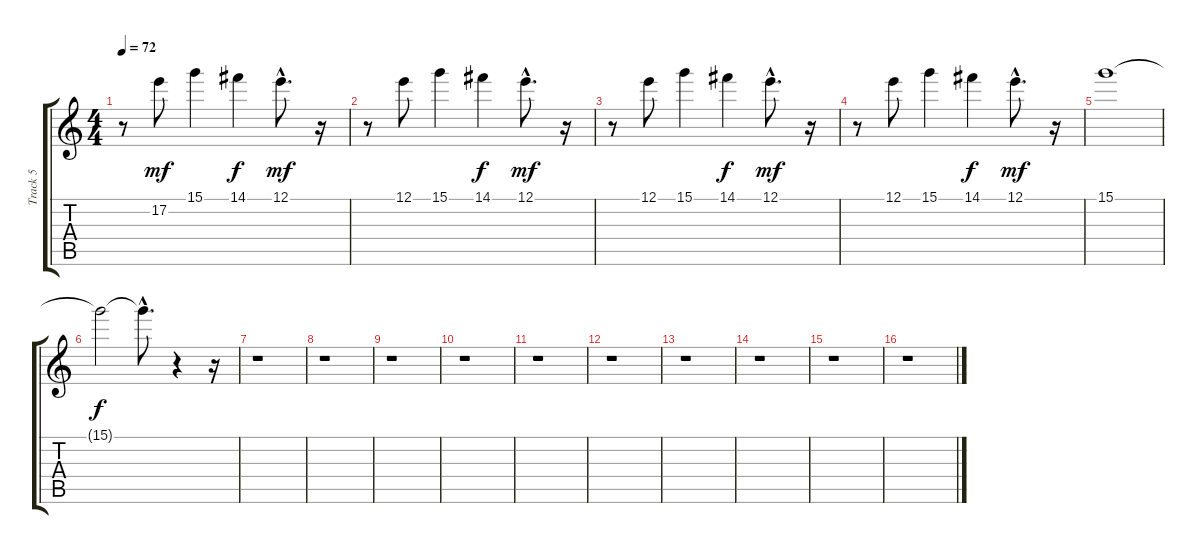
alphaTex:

\track ("Track 5" "Track 5") {instrument distortionguitar}
\staff {score tabs}
\tuning (E4 B3 G3 D3 A2 E2) {hide}
\ts (4 4)
\tempo 72
\clef g2
\ks c
r.8{dy mf} 17.2.8 15.1.4 14.1.4{dy f} 12.1{hac}.8{d dy mf} r.16 |
r.8 12.1.8 15.1.4 14.1.4{dy f} 12.1{hac}.8{d dy mf} r.16 |
r.8 12.1.8{volume 8} 15.1.4 14.1.4{dy f volume 9} 12.1{hac}.8{d dy mf volume 9} r.16 |
r.8 12.1.8 15.1.4 14.1.4{dy f volume 10} 12.1{hac}.8{d dy mf} r.16 |
15.1.1 |
15.1{t}.2{dy f} 15.1{hac t}.8{d} r.4 r.16 |
r.1 |
r.1 |
r.1 |
r.1 |
r.1 |
r.1 |
r.1 |
r.1 |
r.1 |
r.1
